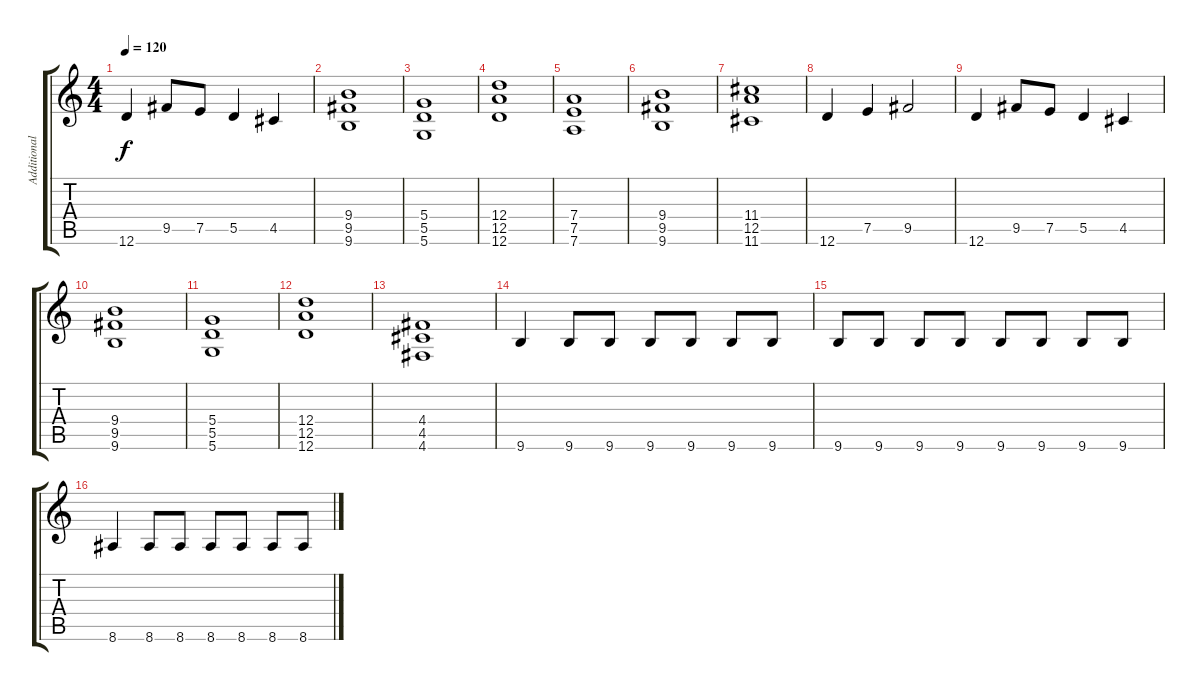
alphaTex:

\track ("Additional Guitar" "Additional") {instrument distortionguitar}
\staff {score tabs}
\tuning (E4 B3 G3 D3 A2 D2) {hide}
\ts (4 4)
\tempo 120
\clef g2
\ks c
12.6.4{dy f} 9.5.8 7.5.8 5.5.4 4.5.4 |
(9.4 9.5 9.6).1 |
(5.4 5.5 5.6).1 |
(12.4 12.5 12.6).1 |
(7.4 7.5 7.6).1 |
(9.4 9.5 9.6).1 |
(11.4 12.5 11.6).1 |
12.6.4 7.5.4 9.5.2 |
12.6.4 9.5.8 7.5.8 5.5.4 4.5.4 |
(9.4 9.5 9.6).1 |
(5.4 5.5 5.6).1 |
(12.4 12.5 12.6).1 |
(4.4 4.5 4.6).1 |
9.6.4 9.6.8 9.6.8 9.6.8 9.6.8 9.6.8 9.6.8 |
9.6.8 9.6.8 9.6.8 9.6.8 9.6.8 9.6.8 9.6.8 9.6.8 |
8.6.4 8.6.8 8.6.8 8.6.8 8.6.8 8.6.8 8.6.8
